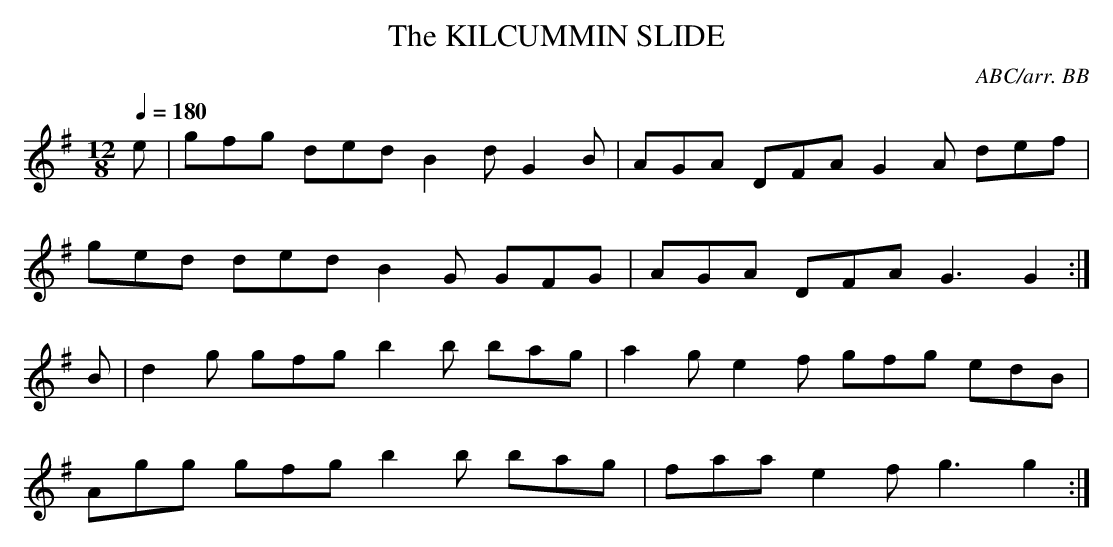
X:1
T:KILCUMMIN SLIDE, The
C:ABC/arr. BB
Q:1/4=180
L:1/8
M:12/8
K:G
e|gfg ded B2d G2B|AGA DFA G2A def|
ged ded B2G GFG|AGA DFA G3 G2 :|
B|d2g gfg b2b bag|a2g e2f gfg edB|
Agg gfg b2b bag|faa e2f g3 g2 :|
